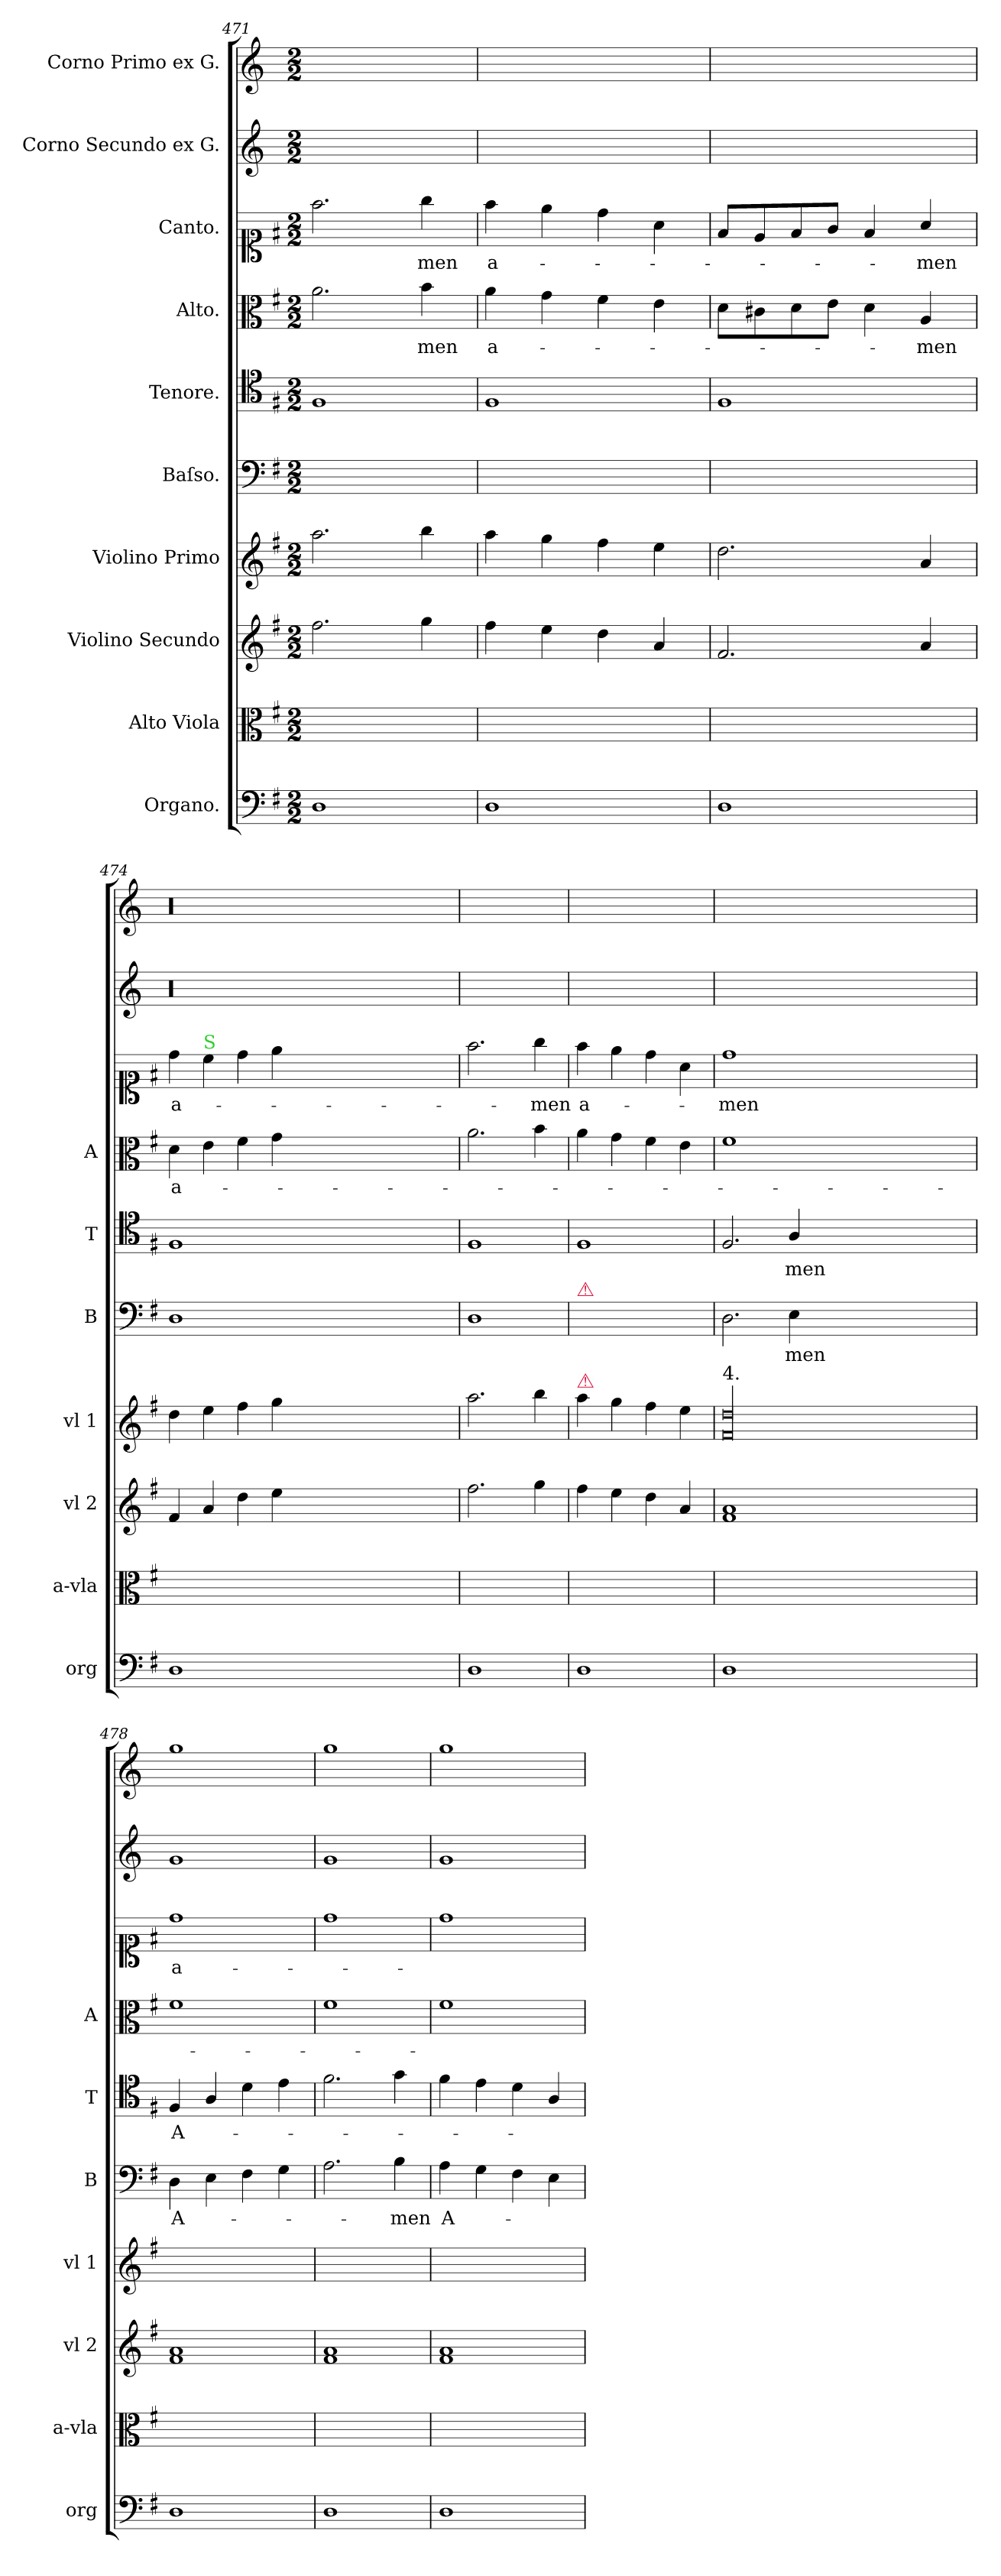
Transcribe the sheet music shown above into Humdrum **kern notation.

**kern	**kern	**kern	**kern	**kern	**text	**kern	**text	**kern	**text	**kern	**text	**kern	**kern
*part10	*part9	*part8	*part7	*part6	*part6	*part5	*part5	*part4	*part4	*part3	*part3	*part2	*part1
*staff10	*staff9	*staff8	*staff7	*staff6	*staff6	*staff5	*staff5	*staff4	*staff4	*staff3	*staff3	*staff2	*staff1
*I"Organo.	*I"Alto Viola	*I"Violino Secundo	*I"Violino Primo	*I"Baſso.	*	*I"Tenore.	*	*I"Alto.	*	*I"Canto.	*	*I"Corno Secundo ex G.	*I"Corno Primo ex G.
*I'org	*I'a-vla	*I'vl 2	*I'vl 1	*I'B	*	*I'T	*	*I'A	*	*	*	*	*
*clefF4	*clefC3	*clefG2	*clefG2	*clefF4	*	*clefC4	*	*clefC3	*	*clefC1	*	*clefG2	*clefG2
*	*	*	*	*	*	*	*	*	*	*	*	*ITrd3c5	*ITrd3c5
*k[f#]	*k[f#]	*k[f#]	*k[f#]	*k[f#]	*	*k[f#]	*	*k[f#]	*	*k[f#]	*	*k[f#]	*k[f#]
*G:	*G:	*G:	*G:	*G:	*	*G:	*	*G:	*	*G:	*	*G:	*G:
*M2/2	*M2/2	*M2/2	*M2/2	*M2/2	*	*M2/2	*	*M2/2	*	*M2/2	*	*M2/2	*M2/2
=471	=471	=471	=471	=471	=471	=471	=471	=471	=471	=471	=471	=471	=471
1D	1ryy	2.ff#\	2.aa\	1ryy	.	1F#	.	2.a\	.	2.ff#\	.	1ryy	1ryy
.	.	4gg\	4bb\	.	.	.	.	4b\	-men	4gg\	-men	.	.
=472	=472	=472	=472	=472	=472	=472	=472	=472	=472	=472	=472	=472	=472
1D	1ryy	4ff#\	4aa\	1ryy	.	1F#	.	4a\	a-	4ff#\	a-	1ryy	1ryy
.	.	4ee\	4gg\	.	.	.	.	4g\	.	4ee\	.	.	.
.	.	4dd\	4ff#\	.	.	.	.	4f#\	.	4dd\	.	.	.
.	.	4a/	4ee\	.	.	.	.	4e\	.	4a\	.	.	.
=473	=473	=473	=473	=473	=473	=473	=473	=473	=473	=473	=473	=473	=473
1D	1ryy	2.f#/	2.dd\	1ryy	.	1F#	.	8d\L	.	8f#/L	.	1ryy	1ryy
.	.	.	.	.	.	.	.	8c#X\	.	8e/	.	.	.
.	.	.	.	.	.	.	.	8d\	.	8f#/	.	.	.
.	.	.	.	.	.	.	.	8e\J	.	8g/J	.	.	.
.	.	.	.	.	.	.	.	4d\	.	4f#/	.	.	.
.	.	4a/	4a/	.	.	.	.	4A/	-men	4a/	-men	.	.
=474	=474	=474	=474	=474	=474	=474	=474	=474	=474	=474	=474	=474	=474
1D	1ryy	4f#/	4dd\	1D	.	1F#	.	4d\	a-	4dd\	a-	00r	00r
!	!	!	!	!	!	!	!	!	!	!LO:TX:a:color=limegreen:t=S	!	!	!
.	.	4a/	4ee\	.	.	.	.	4e\	.	4cc\	.	.	.
.	.	4dd\	4ff#\	.	.	.	.	4f#\	.	4dd\	.	.	.
.	.	4ee\	4gg\	.	.	.	.	4g\	.	4ee\	.	.	.
0.ryy	0.ryy	0.ryy	0.ryy	0.ryy	.	0.ryy	.	0.ryy	.	0.ryy	.	.	.
=475	=475	=475	=475	=475	=475	=475	=475	=475	=475	=475	=475	=475	=475
1D	1ryy	2.ff#\	2.aa\	1D	.	1F#	.	2.a\	.	2.ff#\	.	1ryy	1ryy
.	.	4gg\	4bb\	.	.	.	.	4b\	.	4gg\	-men	.	.
=476	=476	=476	=476	=476	=476	=476	=476	=476	=476	=476	=476	=476	=476
!	!	!	!	!LO:TX:a:color=crimson:t=⚠	!	!	!	!	!	!	!	!	!
!	!	!	!LO:TX:a:color=crimson:t=⚠	!	!	!	!	!	!	!	!	!	!
1D	1ryy	4ff#\	4aa\	1Dyy	.	1F#	.	4a\	.	4ff#\	a-	1ryy	1ryy
.	.	4ee\	4gg\	.	.	.	.	4g\	.	4ee\	.	.	.
.	.	4dd\	4ff#\	.	.	.	.	4f#\	.	4dd\	.	.	.
.	.	4a/	4ee\	.	.	.	.	4e\	.	4a\	.	.	.
=477	=477	=477	=477	=477	=477	=477	=477	=477	=477	=477	=477	=477	=477
!	!	!	!LO:TX:a:t=4.	!	!	!	!	!	!	!	!	!	!
1D	1ryy	1f# 1a	00f# 00dd	2.D\	.	2.F#/	.	1f#	.	1dd	-men	00ryy	00ryy
.	.	.	.	4E\	-men	4A/	-men	.	.	.	.	.	.
0.ryy	0.ryy	0.ryy	.	0.ryy	.	0.ryy	.	0.ryy	.	0.ryy	.	.	.
=478	=478	=478	=478	=478	=478	=478	=478	=478	=478	=478	=478	=478	=478
1D	1ryy	1f# 1a	1ryy	4D\	A-	4F#/	A-	1f#	.	1dd	a-	1d	1dd
.	.	.	.	4E\	.	4A/	.	.	.	.	.	.	.
.	.	.	.	4F#\	.	4d\	.	.	.	.	.	.	.
.	.	.	.	4G\	.	4e\	.	.	.	.	.	.	.
=479	=479	=479	=479	=479	=479	=479	=479	=479	=479	=479	=479	=479	=479
1D	1ryy	1f# 1a	1ryy	2.A\	.	2.f#\	.	1f#	.	1dd	.	1d	1dd
.	.	.	.	4B\	-men	4g\	.	.	.	.	.	.	.
=480	=480	=480	=480	=480	=480	=480	=480	=480	=480	=480	=480	=480	=480
1D	1ryy	1f# 1a	1ryy	4A\	A-	4f#\	.	1f#	.	1dd	.	1d	1dd
.	.	.	.	4G\	.	4e\	.	.	.	.	.	.	.
.	.	.	.	4F#\	.	4d\	.	.	.	.	.	.	.
.	.	.	.	4E\	.	4A/	.	.	.	.	.	.	.
=	=	=	=	=	=	=	=	=	=	=	=	=	=
*-	*-	*-	*-	*-	*-	*-	*-	*-	*-	*-	*-	*-	*-
